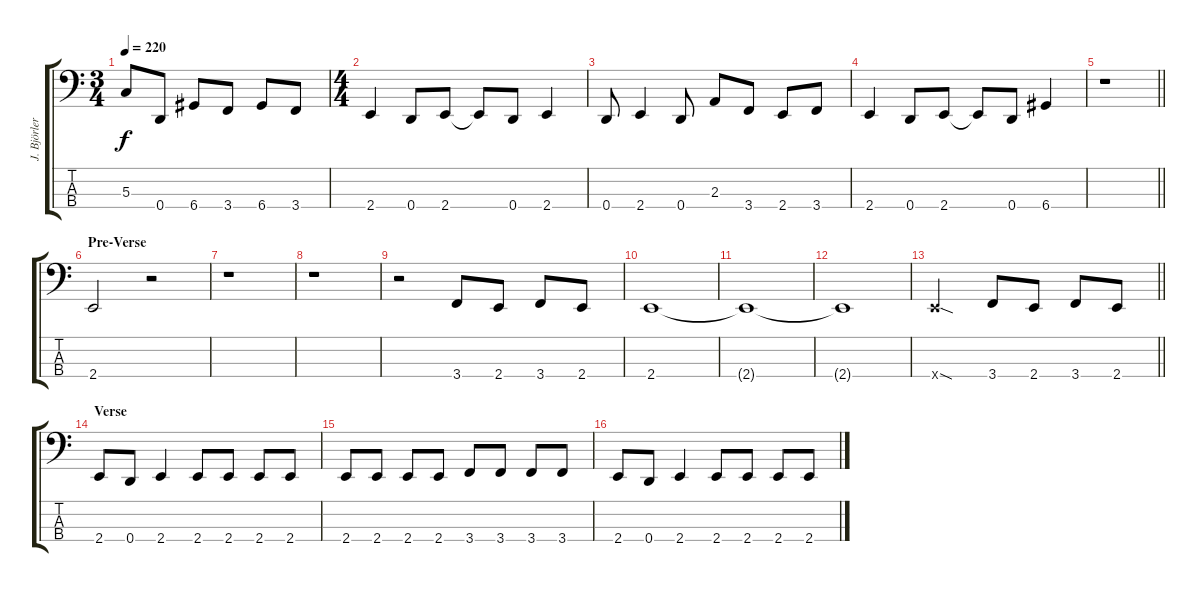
\track ("J. Björler" "J. Björler") {instrument electricbassfinger}
\staff {score tabs}
\tuning (F2 C2 G1 D1) {hide}
\ts (3 4)
\tempo 220
\clef f4
\ks c
5.3{t}.8{dy f} 0.4.8 6.4.8 3.4.8 6.4.8 3.4.8 |
\ts (4 4)
2.4.4 0.4.8 2.4.8 2.4{t}.8 0.4.8 2.4.4 |
0.4.8 2.4.4 0.4.8 2.3.8 3.4.8 2.4.8 3.4.8 |
2.4.4 0.4.8 2.4.8 2.4{t}.8 0.4.8 6.4.4 |
\barLineRight lightlight
r.1 |
\section ("" "Pre-Verse")
2.4.2 r.2 |
r.1 |
r.1 |
r.2 3.4.8 2.4.8 3.4.8 2.4.8 |
2.4.1 |
2.4{t}.1 |
2.4{t}.1 |
\barLineRight lightlight
2.4{sod x}.2 3.4.8 2.4.8 3.4.8 2.4.8 |
\section ("" "Verse")
2.4.8 0.4.8 2.4.4 2.4.8 2.4.8 2.4.8 2.4.8 |
2.4.8 2.4.8 2.4.8 2.4.8 3.4.8 3.4.8 3.4.8 3.4.8 |
2.4.8 0.4.8 2.4.4 2.4.8 2.4.8 2.4.8 2.4.8
